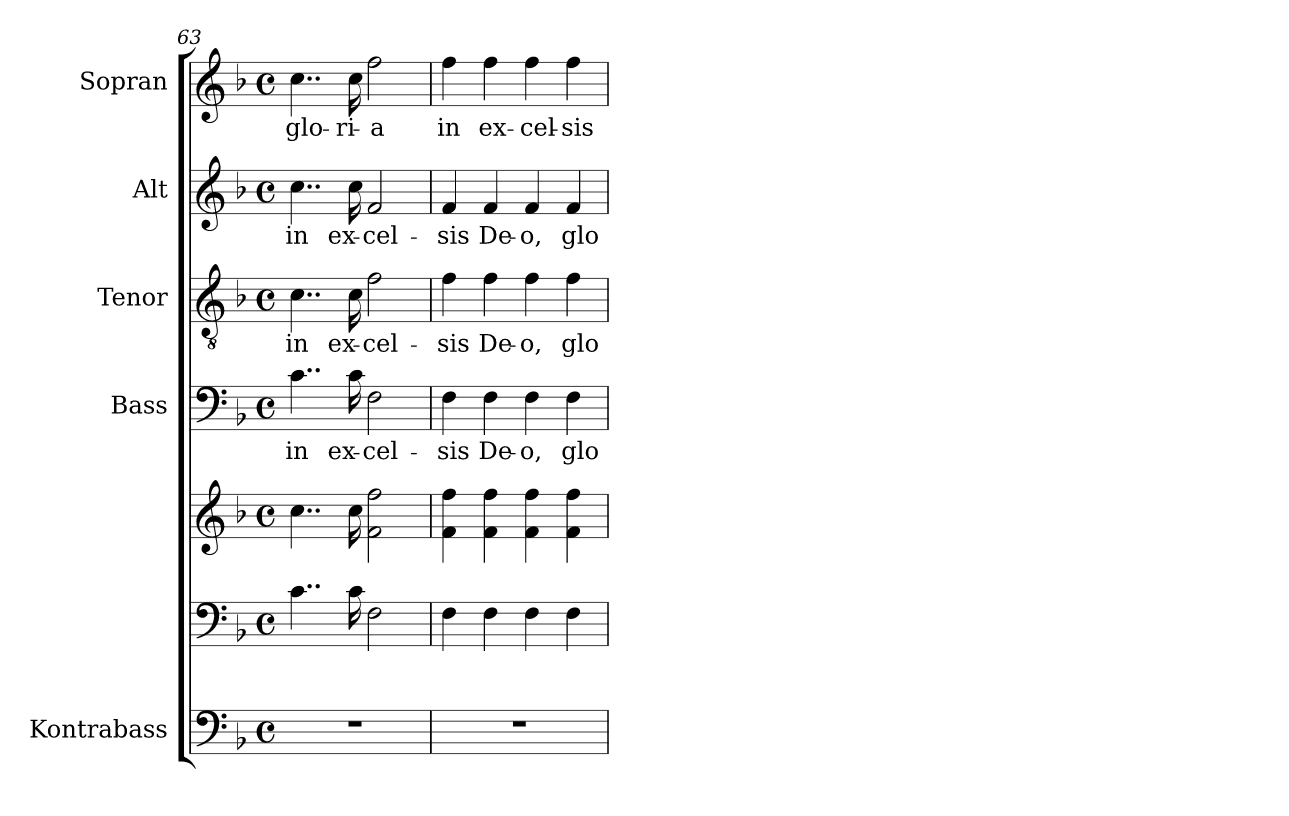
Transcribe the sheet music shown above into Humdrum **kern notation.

**kern	**kern	**kern	**kern	**text	**kern	**text	**kern	**text	**kern	**text
*part6	*part5	*part5	*part4	*part4	*part3	*part3	*part2	*part2	*part1	*part1
*staff7	*staff6	*staff5	*staff4	*staff4	*staff3	*staff3	*staff2	*staff2	*staff1	*staff1
*I"Kontrabass	*	*	*I"Bass	*	*I"Tenor	*	*I"Alt	*	*I"Sopran	*
*I'Kb.	*	*	*I'B.	*	*I'T.	*	*I'A.	*	*I'S.	*
*clefF4	*clefF4	*clefG2	*clefF4	*	*clefGv2	*	*clefG2	*	*clefG2	*
*ITrd7c12	*	*	*	*	*	*	*	*	*	*
*k[b-]	*k[b-]	*k[b-]	*k[b-]	*	*k[b-]	*	*k[b-]	*	*k[b-]	*
*F:	*F:	*F:	*F:	*	*F:	*	*F:	*	*F:	*
*M4/4	*M4/4	*M4/4	*M4/4	*	*M4/4	*	*M4/4	*	*M4/4	*
*met(c)	*met(c)	*met(c)	*met(c)	*	*met(c)	*	*met(c)	*	*met(c)	*
=63	=63	=63	=63	=63	=63	=63	=63	=63	=63	=63
!	!	!	!	!LO:LY:b	!	!LO:LY:b	!	!LO:LY:b	!	!LO:LY:b
1r	4..c\	4..cc\	4..c\	in	4..c\	in	4..cc\	in	4..cc\	glo-
!	!	!	!	!LO:LY:b	!	!LO:LY:b	!	!LO:LY:b	!	!LO:LY:b
.	16c\	16cc\	16c\	ex-	16c\	ex-	16cc\	ex-	16cc\	-ri-
!	!	!	!	!LO:LY:b	!	!LO:LY:b	!	!LO:LY:b	!	!LO:LY:b
.	2F\	2f\ 2ff\	2F\	-cel-	2f\	-cel-	2f/	-cel-	2ff\	-a
=64	=64	=64	=64	=64	=64	=64	=64	=64	=64	=64
!	!	!	!	!LO:LY:b	!	!LO:LY:b	!	!LO:LY:b	!	!LO:LY:b
1r	4F\	4f\ 4ff\	4F\	-sis	4f\	-sis	4f/	-sis	4ff\	in
!	!	!	!	!LO:LY:b	!	!LO:LY:b	!	!LO:LY:b	!	!LO:LY:b
.	4F\	4f\ 4ff\	4F\	De-	4f\	De-	4f/	De-	4ff\	ex-
!	!	!	!	!LO:LY:b	!	!LO:LY:b	!	!LO:LY:b	!	!LO:LY:b
.	4F\	4f\ 4ff\	4F\	-o,	4f\	-o,	4f/	-o,	4ff\	-cel-
!	!	!	!	!LO:LY:b	!	!LO:LY:b	!	!LO:LY:b	!	!LO:LY:b
.	4F\	4f\ 4ff\	4F\	glo-	4f\	glo-	4f/	glo-	4ff\	-sis
=	=	=	=	=	=	=	=	=	=	=
*-	*-	*-	*-	*-	*-	*-	*-	*-	*-	*-
